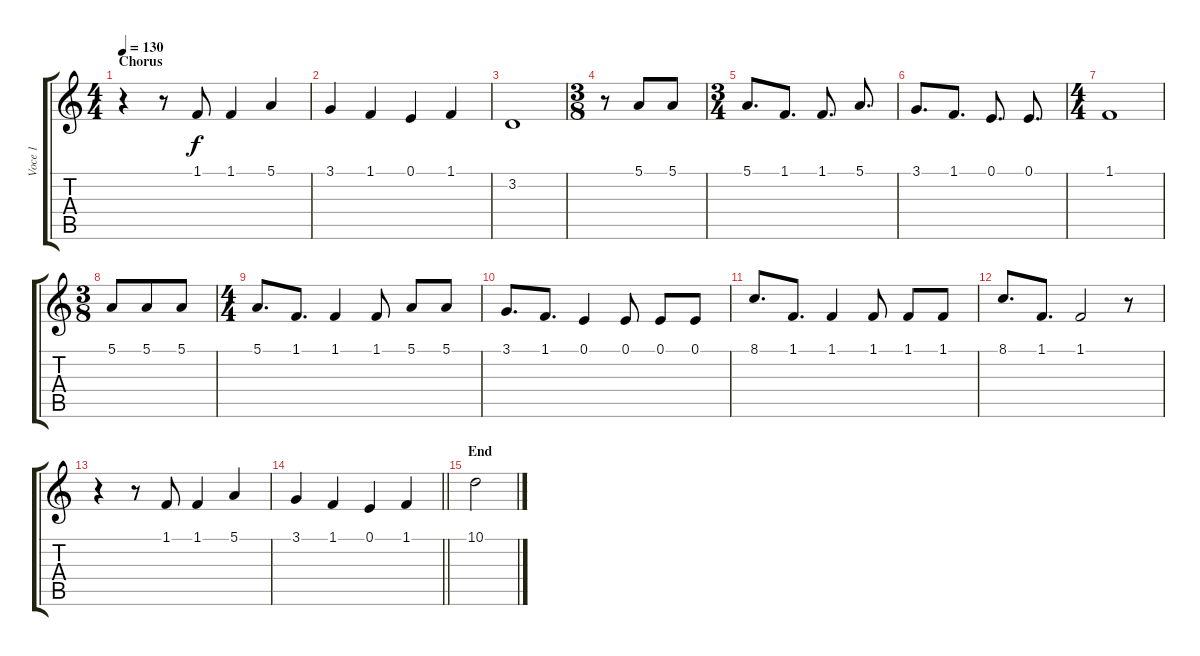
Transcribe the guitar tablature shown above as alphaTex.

\track ("Voce 1" "Voce 1") {instrument lead6voice}
\staff {score tabs}
\tuning (E4 B3 G3 D3 A2 E2) {hide}
\ts (4 4)
\section ("" "Chorus")
\tempo 130
\clef g2
\ks c
r.4{dy f} r.8 1.1.8 1.1.4 5.1.4 |
3.1.4 1.1.4 0.1.4 1.1.4 |
3.2.1 |
\ts (3 8)
r.8 5.1.8 5.1.8 |
\ts (3 4)
5.1.8{d} 1.1.8{d} 1.1.8{d} 5.1.8{d} |
3.1.8{d} 1.1.8{d} 0.1.8{d} 0.1.8{d} |
\ts (4 4)
1.1.1 |
\ts (3 8)
5.1.8 5.1.8 5.1.8 |
\ts (4 4)
5.1.8{d} 1.1.8{d} 1.1.4 1.1.8 5.1.8 5.1.8 |
3.1.8{d} 1.1.8{d} 0.1.4 0.1.8 0.1.8 0.1.8 |
8.1.8{d} 1.1.8{d} 1.1.4 1.1.8 1.1.8 1.1.8 |
8.1.8{d} 1.1.8{d} 1.1.2 r.8 |
r.4 r.8 1.1.8 1.1.4 5.1.4 |
\barLineRight lightlight
3.1.4 1.1.4 0.1.4 1.1.4 |
\section ("" "End")
10.1.2
